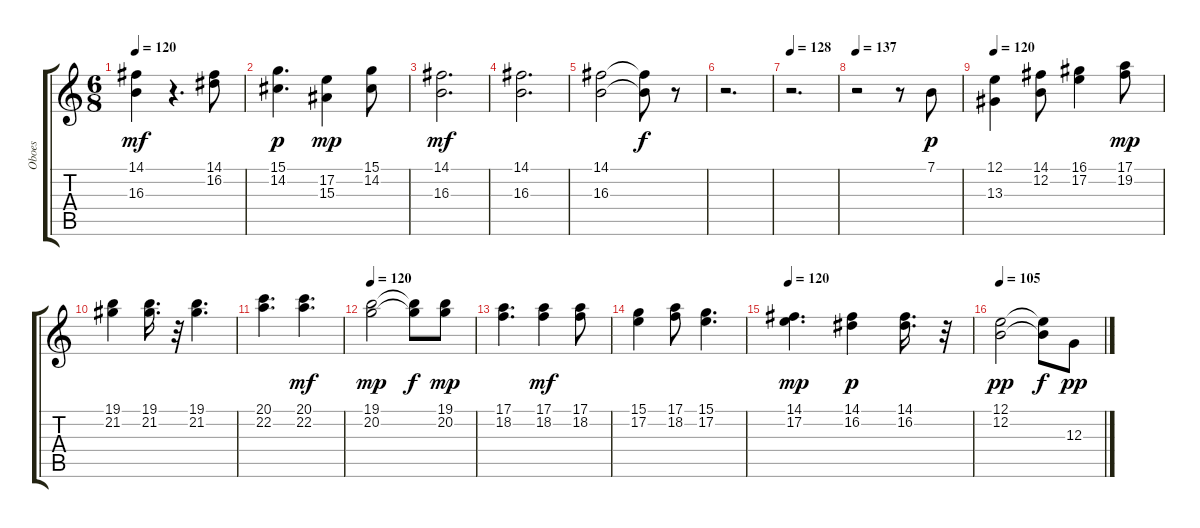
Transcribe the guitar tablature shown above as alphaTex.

\track ("Oboes" "Oboes") {instrument oboe}
\staff {score tabs}
\tuning (E4 B3 G3 D3 A2 E2) {hide}
\ts (6 8)
\tempo 120
\clef g2
\ks c
(14.1 16.3).4{dy mf} r.4{d} (14.1 16.2).8 |
(15.1 14.2).4{d dy p} (17.2 15.3).4{dy mp} (15.1 14.2).8 |
(14.1 16.3).2{d dy mf} |
(14.1 16.3).2{d} |
(14.1 16.3).2 (14.1{t} 16.3{t}).8{dy f} r.8 |
r.2{d} |
\tempo 128
r.2{d} |
\tempo 137
r.2 r.8 7.1.8{dy p} |
\tempo 120
(12.1 13.3).4 (14.1 12.2).8 (16.1 17.2).4 (17.1 19.2).8{dy mp} |
(19.1 21.2).4 (19.1 21.2).16{d} r.32 (19.1 21.2).4{d} |
(20.1 22.2).4{d} (20.1 22.2).4{d dy mf} |
\tempo 120
(19.1 20.2).2{dy mp} (19.1{t} 20.2{t}).8{dy f} (19.1 20.2).8{dy mp} |
(17.1 18.2).4{d} (17.1 18.2).4{dy mf} (17.1 18.2).8 |
(15.1 17.2).4 (17.1 18.2).8 (15.1 17.2).4{d} |
\tempo 120
(14.1 17.2).4{d dy mp} (14.1 16.2).4{dy p} (14.1 16.2).16{d} r.32 |
\tempo 105
(12.1 12.2).2{dy pp} (12.1{t} 12.2{t}).8{dy f} 12.3.8{dy pp}
